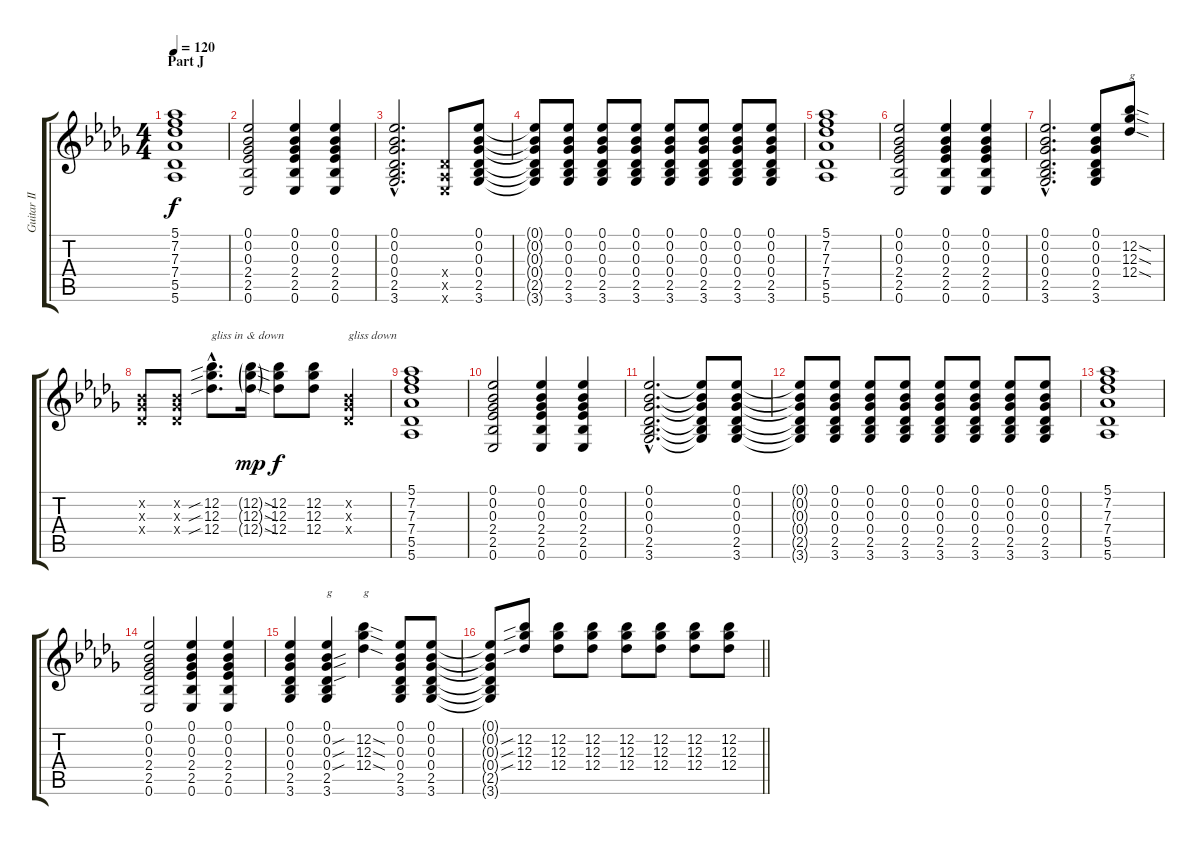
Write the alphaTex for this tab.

\track ("Guitar II (Sugizo)" "Guitar II ") {instrument distortionguitar}
\staff {score tabs}
\tuning (Eb4 Bb3 Gb3 Db3 Ab2 Eb2) {hide}
\ts (4 4)
\section ("" "Part J")
\tempo 120
\clef g2
\ks db
(5.1 7.2 7.3 7.4 5.5 5.6).1{dy f} |
(0.1 0.2 0.3 2.4 2.5 0.6).2 (0.1 0.2 0.3 2.4 2.5 0.6).4 (0.1 0.2 0.3 2.4 2.5 0.6).4 |
(0.1{hac} 0.2{hac} 0.3{hac} 0.4{hac} 2.5{hac} 3.6{hac}).2{d} (0.4{x} 0.5{x} 0.6{x}).8 (0.1 0.2 0.3 0.4 2.5 3.6).8 |
(0.1{t} 0.2{t} 0.3{t} 0.4{t} 2.5{t} 3.6{t}).8 (0.1 0.2 0.3 0.4 2.5 3.6).8 (0.1 0.2 0.3 0.4 2.5 3.6).8 (0.1 0.2 0.3 0.4 2.5 3.6).8 (0.1 0.2 0.3 0.4 2.5 3.6).8 (0.1 0.2 0.3 0.4 2.5 3.6).8 (0.1 0.2 0.3 0.4 2.5 3.6).8 (0.1 0.2 0.3 0.4 2.5 3.6).8 |
(5.1 7.2 7.3 7.4 5.5 5.6).1 |
(0.1 0.2 0.3 2.4 2.5 0.6).2 (0.1 0.2 0.3 2.4 2.5 0.6).4 (0.1 0.2 0.3 2.4 2.5 0.6).4 |
(0.1{hac} 0.2{hac} 0.3{hac} 0.4{hac} 2.5{hac} 3.6{hac}).2{d} (0.1 0.2 0.3 0.4 2.5 3.6).8 (12.2{sod} 12.3{sod} 12.4{sod}).8{txt "g"} |
(0.2{x} 0.3{x} 0.4{x}).8 (0.2{x} 0.3{x} 0.4{x}).8 (12.2{sib hac} 12.3{sib hac} 12.4{sib hac}).8{d txt "gliss in & down"} (12.2{sod g} 12.3{sod g} 12.4{sod g}).16{dy mp} (12.2 12.3 12.4).8{dy f} (12.2 12.3 12.4).8 (0.2{x} 0.3{x} 0.4{x}).4{txt "gliss down"} |
(5.1 7.2 7.3 7.4 5.5 5.6).1 |
(0.1 0.2 0.3 2.4 2.5 0.6).2 (0.1 0.2 0.3 2.4 2.5 0.6).4 (0.1 0.2 0.3 2.4 2.5 0.6).4 |
(0.1{hac} 0.2{hac} 0.3{hac} 0.4{hac} 2.5{hac} 3.6{hac}).2{d} (0.1{t} 0.2{t} 0.3{t} 0.4{t} 2.5{t} 3.6{t}).8 (0.1 0.2 0.3 0.4 2.5 3.6).8 |
(0.1{t} 0.2{t} 0.3{t} 0.4{t} 2.5{t} 3.6{t}).8 (0.1 0.2 0.3 0.4 2.5 3.6).8 (0.1 0.2 0.3 0.4 2.5 3.6).8 (0.1 0.2 0.3 0.4 2.5 3.6).8 (0.1 0.2 0.3 0.4 2.5 3.6).8 (0.1 0.2 0.3 0.4 2.5 3.6).8 (0.1 0.2 0.3 0.4 2.5 3.6).8 (0.1 0.2 0.3 0.4 2.5 3.6).8 |
(5.1 7.2 7.3 7.4 5.5 5.6).1 |
(0.1 0.2 0.3 2.4 2.5 0.6).2 (0.1 0.2 0.3 2.4 2.5 0.6).4 (0.1 0.2 0.3 2.4 2.5 0.6).4 |
(0.1 0.2 0.3 0.4 2.5 3.6).4 (0.1 0.2{sou} 0.3{sou} 0.4{sou} 2.5 3.6).4{txt "g"} (12.2{sod} 12.3{sod} 12.4{sod}).4{txt "g"} (0.1 0.2 0.3 0.4 2.5 3.6).8 (0.1 0.2 0.3 0.4 2.5 3.6).8 |
\barLineRight lightlight
(0.1{t} 0.2{t} 0.3{t} 0.4{t} 2.5{t} 3.6{t}).8 (12.2{sib} 12.3{sib} 12.4{sib}).8 (12.2 12.3 12.4).8 (12.2 12.3 12.4).8 (12.2 12.3 12.4).8 (12.2 12.3 12.4).8 (12.2 12.3 12.4).8 (12.2 12.3 12.4).8
